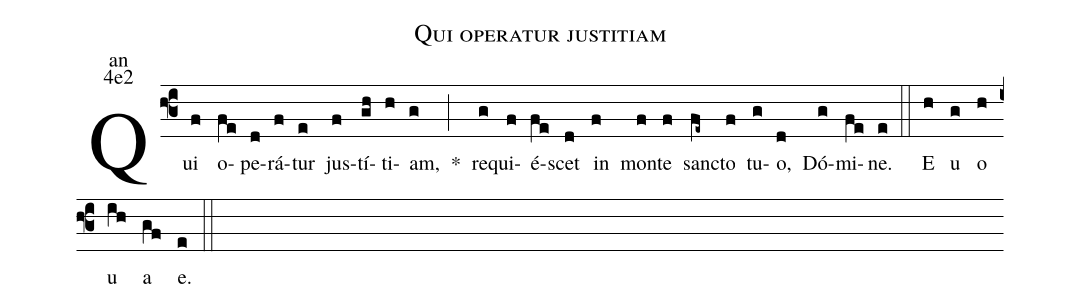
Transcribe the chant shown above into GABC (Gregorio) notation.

name:Qui operatur justitiam;
office-part:an;
mode:4e2;
%%
(f3)Qui(f) o(fe)pe(d)rá(f)tur(e) jus(f)tí(gh)ti(h)am,(g) <sp>*</sp>(;) re(g)qui(f)é(fe)scet(d) in(f) mon(f)te(f) sanc(fe~)to(f) tu(g)o,(d) Dó(g)mi(fe)ne.(e) (::) E(h) u(g) o(h) u(ih) a(gf) e.(e) (::)
